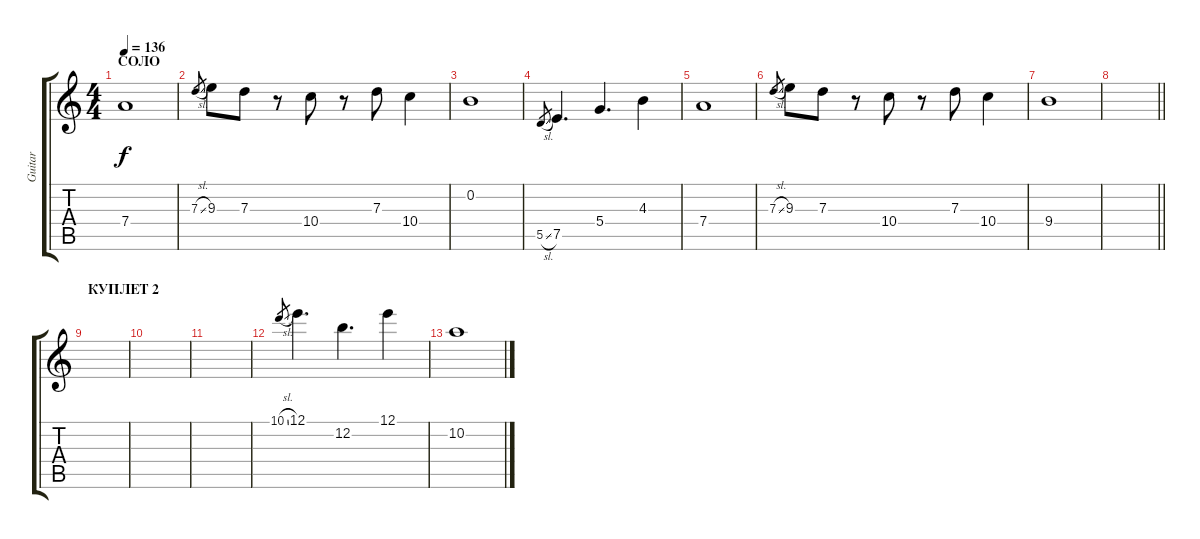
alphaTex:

\track ("Guitar" "Guitar") {instrument acousticguitarnylon}
\staff {score tabs}
\tuning (E4 B3 G3 D3 A2 E2) {hide}
\ts (4 4)
\section ("" "СОЛО")
\tempo 136
\clef g2
\ks c
7.4.1{dy f} |
7.3{sl}.8{gr} 9.3.8 7.3.8 r.8 10.4.8 r.8 7.3.8 10.4.4 |
0.2.1 |
5.5{sl}.8{gr} 7.5.4{d} 5.4.4{d} 4.3.4 |
7.4.1 |
7.3{sl}.8{gr} 9.3.8 7.3.8 r.8 10.4.8 r.8 7.3.8 10.4.4 |
9.4.1 |
\barLineRight lightlight
|
\section ("" "КУПЛЕТ 2")
|
|
|
10.1{sl}.8{gr} 12.1.4{d} 12.2.4{d} 12.1.4 |
10.2.1
